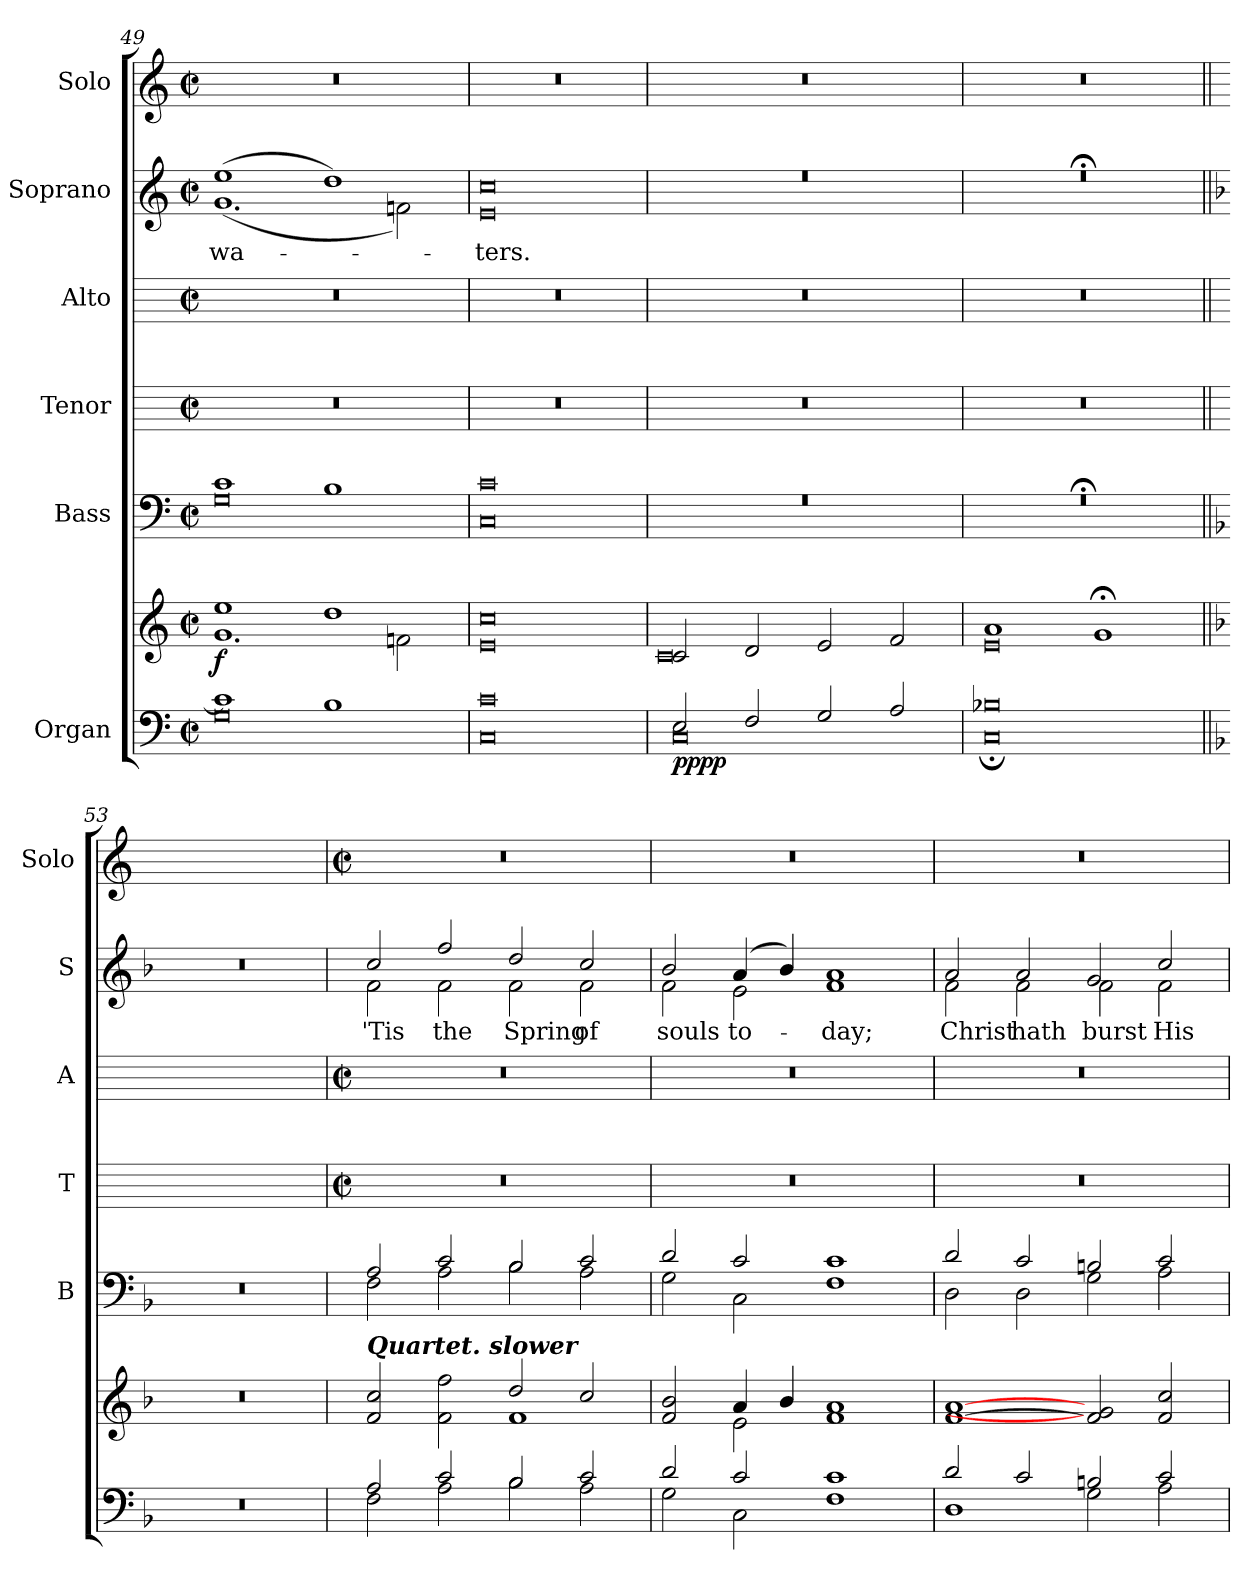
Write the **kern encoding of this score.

**kern	**kern	**dynam	**kern	**dynam	**kern	**kern	**kern	**text	**dynam	**kern
*part6	*part6	*part6	*part5	*part5	*part4	*part3	*part2	*part2	*part2	*part1
*staff7	*staff6	*staff6/7	*staff5	*staff5	*staff4	*staff3	*staff2	*staff2	*staff2	*staff1
*I"Organ	*	*	*I"Bass	*	*I"Tenor	*I"Alto	*I"Soprano	*	*	*I"Solo
*	*	*	*I'B	*	*I'T	*I'A	*I'S	*	*	*I'Solo
*clefF4	*clefG2	*	*clefF4	*	*	*	*clefG2	*	*	*clefG2
*k[]	*k[]	*	*k[]	*	*	*	*k[]	*	*	*k[]
*C:	*C:	*	*C:	*	*	*	*C:	*	*	*C:
*M4/2	*M4/2	*	*M4/2	*	*M4/2	*M4/2	*M4/2	*	*	*M4/2
*met(c|)	*met(c|)	*	*met(c|)	*	*met(c|)	*met(c|)	*met(c|)	*	*	*met(c|)
=49	=49	=49	=49	=49	=49	=49	=49	=49	=49	=49
*^	*^	*	*^	*	*	*	*	*	*	*
!	!	!	!	!LO:DY:b	!	!	!	!	!	!	!LO:LY:b	!	!
*	*	*	*	*	*	*	*	*	*	*^	*	*	*
1c/]	0G	1ee	1.g\	f	1c/	0G	.	0r	0r	(>1ee/	(<1.g\	wa-	.	0r
1B/	.	1dd	.	.	1B/	.	.	.	.	1dd/)	.	.	.	.
.	.	.	2fn\	.	.	.	.	.	.	.	2fn\)	.	.	.
=50	=50	=50	=50	=50	=50	=50	=50	=50	=50	=50	=50	=50	=50	=50
!	!	!	!	!	!	!	!	!	!	!	!	!LO:LY:b	!	!
0c/	0C	0e 0cc	0ryy	.	0c/	0C	.	0r	0r	0cc/	0e\	ters.	.	0r
=51	=51	=51	=51	=51	=51	=51	=51	=51	=51	=51	=51	=51	=51	=51
!	!	!	!	!LO:DY:b=2	!	!	!	!	!	!	!	!	!	!
!	!	!	!	!LO:DY:n=1:b=2	!	!	!	!	!	!	!	!	!	!
!	!	!	!	!LO:DY:n=2:b	!	!	!	!	!	!	!	!	!	!
!	!	!	!	!LO:DY:n=3:b	!	!	!	!	!	!	!	!	!	!
2E/	0C	2c	0c\	p p p p	0r	0ryy	.	0r	0r	0r	0ryy	.	.	0r
2F/	.	2d	.	.	.	.	.	.	.	.	.	.	.	.
2G/	.	2e	.	.	.	.	.	.	.	.	.	.	.	.
2A/	.	2f	.	.	.	.	.	.	.	.	.	.	.	.
=52	=52	=52	=52	=52	=52	=52	=52	=52	=52	=52	=52	=52	=52	=52
0B-X/	0C;	1a	0e\	.	0r;<	0ryy	.	0r	0r	0r;<	0ryy	.	.	0r
.	.	1g;<	.	.	.	.	.	.	.	.	.	.	.	.
*v	*v	*	*	*	*v	*v	*	*	*	*v	*v	*	*	*
*	*v	*v	*	*	*	*	*	*	*	*	*
=53||	=53||	=53||	=53||	=53||	=53||	=53||	=53||	=53||	=53||	=53||
*k[b-]	*k[b-]	*	*k[b-]	*	*	*	*k[b-]	*	*	*
*F:	*F:	*	*F:	*	*	*	*F:	*	*	*
0r	0r	.	0r	.	0ryy	0ryy	0r	.	.	0ryy
!!LO:LB:g=z
=54	=54	=54	=54	=54	=54	=54	=54	=54	=54	=54
*	*	*	*	*	*M4/2	*M4/2	*	*	*	*M4/2
*	*	*	*	*	*met(c|)	*met(c|)	*	*	*	*met(c|)
*	*MM184	*	*	*	*	*	*	*	*	*
*^	*^	*	*^	*	*	*	*	*	*	*
!	!	!	!	!	!	!	!	!	!	!LO:TX:a:Bi:t=Quartet. slower	!	!	!
!	!	!LO:TX:a:Bi:t=Quartet. slower	!	!	!	!	!	!	!	!	!	!	!
!	!	!	!	!LO:DY:b=2	!	!	!	!	!	!	!LO:LY:b	!	!
*	*	*	*	*	*	*	*	*	*	*^	*	*	*
!	!	!	!	!LO:DY:n=1:b=2	!	!	!	!	!	!	!	!	!	!
!	!	!	!	!LO:DY:n=2:b	!	!	!LO:DY:b	!	!	!	!	!	!	!
!	!	!	!	!	!	!	!LO:DY:n=1:b	!	!	!	!	!	!LO:DY:b	!
!	!	!	!	!	!	!	!	!	!	!	!	!	!LO:DY:n=1:b	!
2A/	2F\	2f 2cc	1ryy	mf mf mf	2A/	2F	mf mf	0r	0r	2cc/	2f\	'Tis	mf mf	0r
!	!	!	!	!	!	!	!	!	!	!	!	!LO:LY:b	!	!
2c/	2A	2f 2ff	.	.	2c/	2A	.	.	.	2ff/	2f\	the	.	.
!	!	!	!	!	!	!	!	!	!	!	!	!LO:LY:b	!	!
2B-/	2B-	2dd/	1f\	.	2B-/	2B-	.	.	.	2dd/	2f\	Spring	.	.
!	!	!	!	!	!	!	!	!	!	!	!	!LO:LY:b	!	!
2c/	2A	2cc/	.	.	2c/	2A	.	.	.	2cc/	2f\	of	.	.
=55	=55	=55	=55	=55	=55	=55	=55	=55	=55	=55	=55	=55	=55	=55
!	!	!	!	!	!	!	!	!	!	!	!	!LO:LY:b	!	!
2d/	2G	2f/ 2b-/	2ryy	.	2d/	2G	.	0r	0r	2b-/	2f\	souls	.	0r
!	!	!	!	!	!	!	!	!	!	!	!	!LO:LY:b	!	!
2c/	2C\	4a	2e\	.	2c/	2C\	.	.	.	(>4a/	2e\	to-	.	.
.	.	4b-/	.	.	.	.	.	.	.	4b-/)	.	.	.	.
!	!	!	!	!	!	!	!	!	!	!	!	!LO:LY:b	!	!
1c/	1F	1f 1a	1ryy	.	1c/	1F	.	.	.	1a/	1f\	day;	.	.
=56	=56	=56	=56	=56	=56	=56	=56	=56	=56	=56	=56	=56	=56	=56
!	!	!	!	!	!	!	!	!	!	!	!	!LO:LY:b	!	!
2d/	1D	[1f [1a	0ryy	.	2d/	2D	.	0r	0r	2a/	2f\	Christ	.	0r
!	!	!	!	!	!	!	!	!	!	!	!	!LO:LY:b	!	!
2c/	.	.	.	.	2c/	2D	.	.	.	2a/	2f\	hath	.	.
!	!	!	!	!	!	!	!	!	!	!	!	!LO:LY:b	!	!
2Bn/	2G	2f] 2g]	.	.	2Bn/	2G	.	.	.	2g/	2f\	burst	.	.
!	!	!	!	!	!	!	!	!	!	!	!	!LO:LY:b	!	!
2c/	2A	2f 2cc	.	.	2c/	2A	.	.	.	2cc/	2f\	His	.	.
*v	*v	*	*	*	*v	*v	*	*	*	*v	*v	*	*	*
*	*v	*v	*	*	*	*	*	*	*	*	*
=	=	=	=	=	=	=	=	=	=	=
*-	*-	*-	*-	*-	*-	*-	*-	*-	*-	*-
